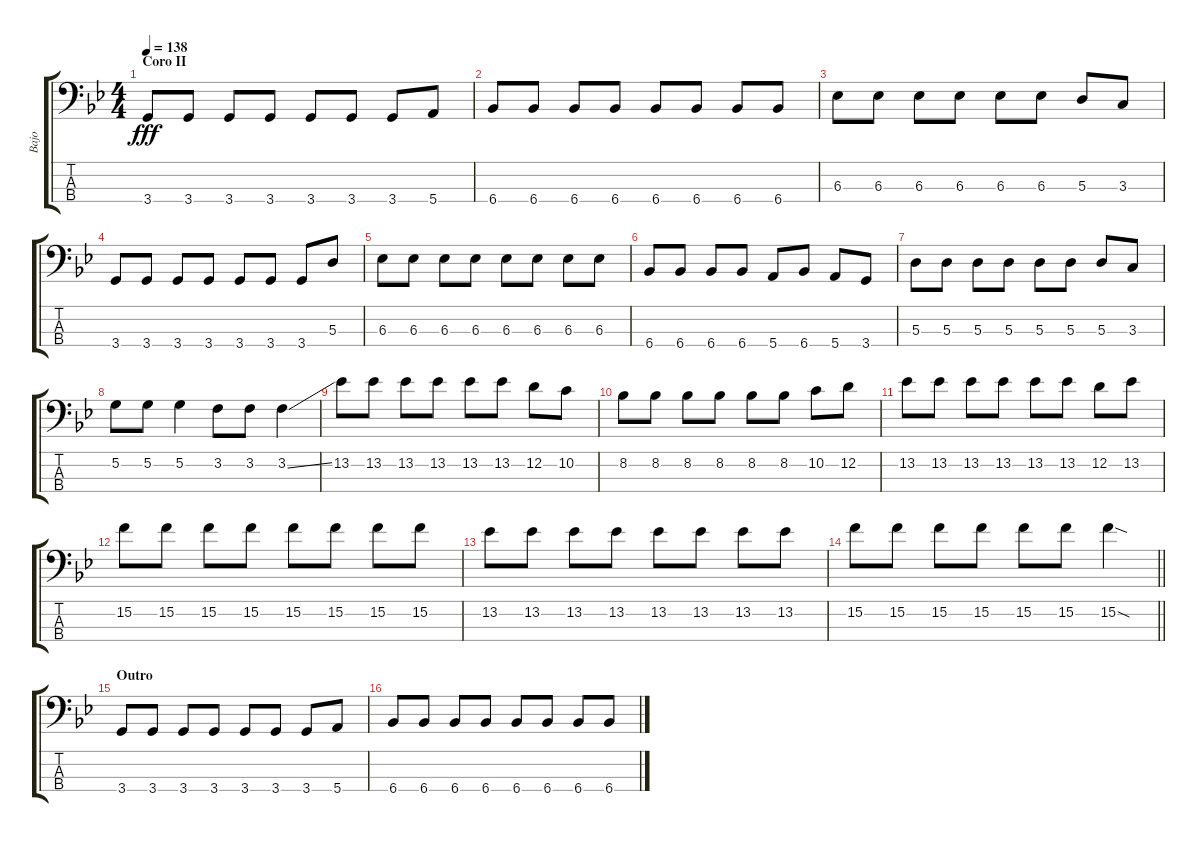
\track ("Bajo" "Bajo") {instrument electricbassfinger}
\staff {score tabs}
\tuning (G2 D2 A1 E1) {hide}
\ts (4 4)
\section ("" "Coro II")
\tempo 138
\clef f4
\ks bb
3.4.8{dy fff} 3.4.8 3.4.8 3.4.8 3.4.8 3.4.8 3.4.8 5.4.8 |
6.4.8 6.4.8 6.4.8 6.4.8 6.4.8 6.4.8 6.4.8 6.4.8 |
6.3.8 6.3.8 6.3.8 6.3.8 6.3.8 6.3.8 5.3.8 3.3.8 |
3.4.8 3.4.8 3.4.8 3.4.8 3.4.8 3.4.8 3.4.8 5.3.8 |
6.3.8 6.3.8 6.3.8 6.3.8 6.3.8 6.3.8 6.3.8 6.3.8 |
6.4.8 6.4.8 6.4.8 6.4.8 5.4.8 6.4.8 5.4.8 3.4.8 |
5.3.8 5.3.8 5.3.8 5.3.8 5.3.8 5.3.8 5.3.8 3.3.8 |
5.2.8 5.2.8 5.2.4 3.2.8 3.2.8 3.2{ss}.4 |
13.2.8 13.2.8 13.2.8 13.2.8 13.2.8 13.2.8 12.2.8 10.2.8 |
8.2.8 8.2.8 8.2.8 8.2.8 8.2.8 8.2.8 10.2.8 12.2.8 |
13.2.8 13.2.8 13.2.8 13.2.8 13.2.8 13.2.8 12.2.8 13.2.8 |
15.2.8 15.2.8 15.2.8 15.2.8 15.2.8 15.2.8 15.2.8 15.2.8 |
13.2.8 13.2.8 13.2.8 13.2.8 13.2.8 13.2.8 13.2.8 13.2.8 |
\barLineRight lightlight
15.2.8 15.2.8 15.2.8 15.2.8 15.2.8 15.2.8 15.2{sod}.4 |
\section ("" "Outro")
3.4.8 3.4.8 3.4.8 3.4.8 3.4.8 3.4.8 3.4.8 5.4.8 |
6.4.8 6.4.8 6.4.8 6.4.8 6.4.8 6.4.8 6.4.8 6.4.8
